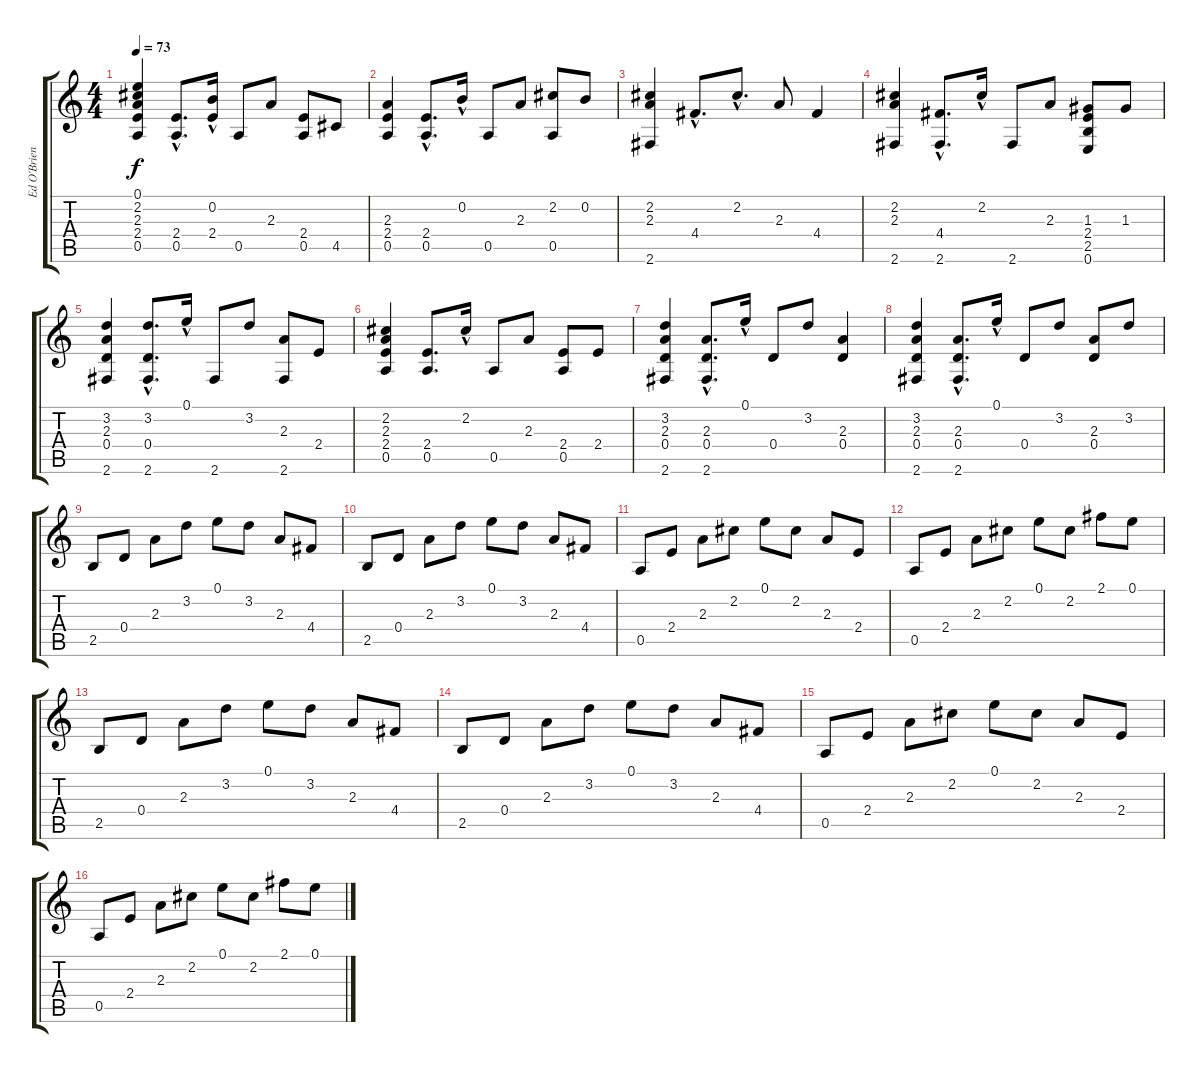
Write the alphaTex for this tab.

\track ("Ed O'Brien - Clean Guitar" "Ed O'Brien") {instrument electricguitarclean}
\staff {score tabs}
\tuning (E4 B3 G3 D3 A2 E2) {hide}
\ts (4 4)
\tempo 73
\clef g2
\ks c
(0.1 2.2 2.3 2.4 0.5).4{dy f} (2.4{hac} 0.5).8{d} (0.2{hac} 2.4).16 0.5.8 2.3.8 (2.4 0.5).8 4.5.8 |
(2.3 2.4 0.5).4 (2.4{hac} 0.5).8{d} 0.2{hac}.16 0.5.8 2.3.8 (2.2 0.5).8 0.2.8 |
(2.2 2.3 2.6).4 4.4{hac}.8{d} 2.2{hac}.8{d} 2.3.8 4.4.4 |
(2.2 2.3 2.6).4 (4.4{hac} 2.6).8{d} 2.2{hac}.16 2.6.8 2.3.8 (1.3 2.4 2.5 0.6).8 1.3.8 |
(3.2 2.3 0.4 2.6).4 (3.2{hac} 0.4 2.6).8{d} 0.1{hac}.16 2.6.8 3.2.8 (2.3 2.6).8 2.4.8 |
(2.2 2.3 2.4 0.5).4 (2.4 0.5).8{d} 2.2{hac}.16 0.5.8 2.3.8 (2.4 0.5).8 2.4.8 |
(3.2 2.3 0.4 2.6).4 (2.3{hac} 0.4 2.6).8{d} 0.1{hac}.16 0.4.8 3.2.8 (2.3 0.4).4 |
(3.2 2.3 0.4 2.6).4 (2.3{hac} 0.4 2.6).8{d} 0.1{hac}.16 0.4.8 3.2.8 (2.3 0.4).8 3.2.8 |
2.5.8 0.4.8 2.3.8 3.2.8 0.1.8 3.2.8 2.3.8 4.4.8 |
2.5.8 0.4.8 2.3.8 3.2.8 0.1.8 3.2.8 2.3.8 4.4.8 |
0.5.8 2.4.8 2.3.8 2.2.8 0.1.8 2.2.8 2.3.8 2.4.8 |
0.5.8 2.4.8 2.3.8 2.2.8 0.1.8 2.2.8 2.1.8 0.1.8 |
2.5.8 0.4.8 2.3.8 3.2.8 0.1.8 3.2.8 2.3.8 4.4.8 |
2.5.8 0.4.8 2.3.8 3.2.8 0.1.8 3.2.8 2.3.8 4.4.8 |
0.5.8 2.4.8 2.3.8 2.2.8 0.1.8 2.2.8 2.3.8 2.4.8 |
0.5.8 2.4.8 2.3.8 2.2.8 0.1.8 2.2.8 2.1.8 0.1.8
